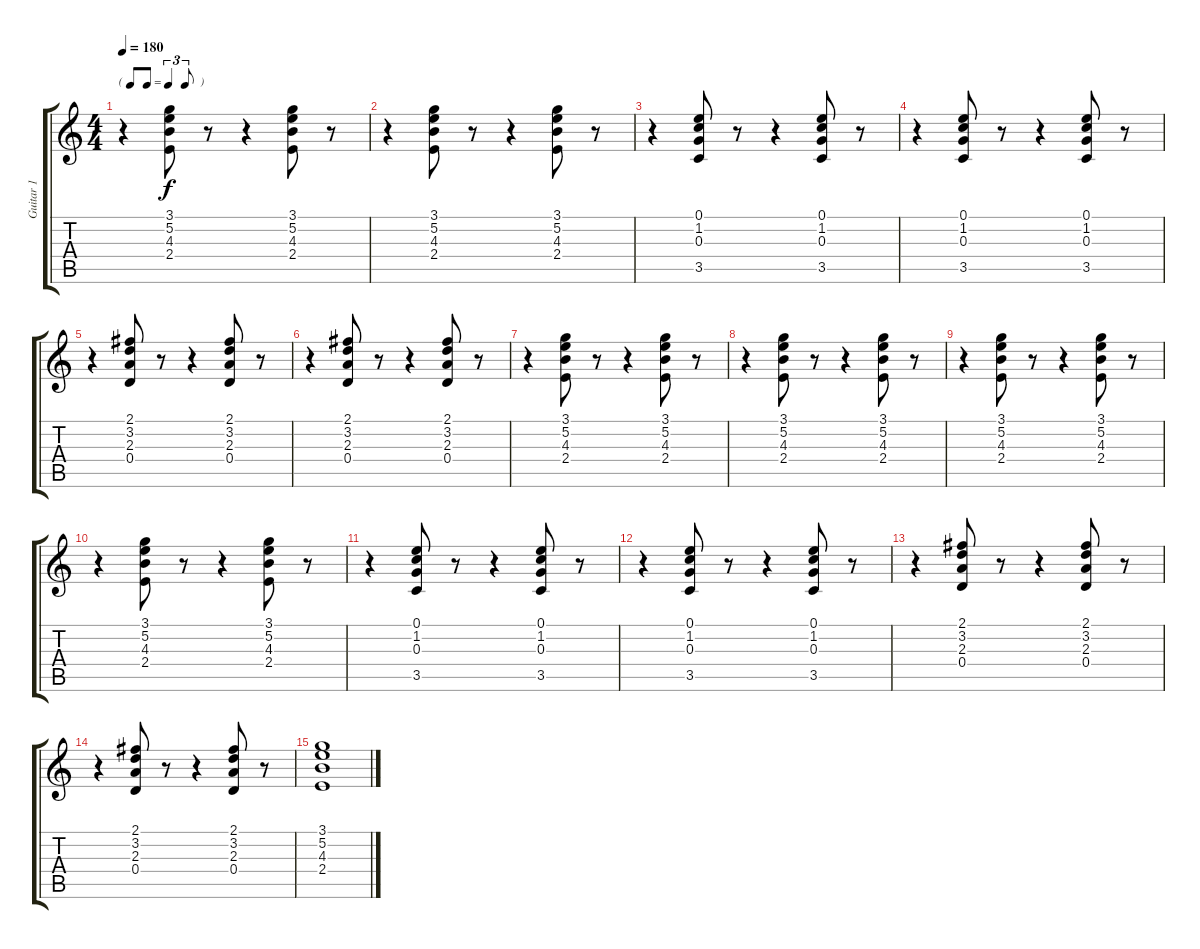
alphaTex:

\track ("Guitar 1" "Guitar 1") {instrument acousticguitarsteel}
\staff {score tabs}
\tuning (E4 B3 G3 D3 A2 E2) {hide}
\ts (4 4)
\tf triplet8th
\tempo 180
\clef g2
\ks c
r.4{dy f} (3.1 5.2 4.3 2.4).8 r.8 r.4 (3.1 5.2 4.3 2.4).8 r.8 |
r.4 (3.1 5.2 4.3 2.4).8 r.8 r.4 (3.1 5.2 4.3 2.4).8 r.8 |
r.4 (0.1 1.2 0.3 3.5).8 r.8 r.4 (0.1 1.2 0.3 3.5).8 r.8 |
r.4 (0.1 1.2 0.3 3.5).8 r.8 r.4 (0.1 1.2 0.3 3.5).8 r.8 |
r.4 (2.1 3.2 2.3 0.4).8 r.8 r.4 (2.1 3.2 2.3 0.4).8 r.8 |
r.4 (2.1 3.2 2.3 0.4).8 r.8 r.4 (2.1 3.2 2.3 0.4).8 r.8 |
r.4 (3.1 5.2 4.3 2.4).8 r.8 r.4 (3.1 5.2 4.3 2.4).8 r.8 |
r.4 (3.1 5.2 4.3 2.4).8 r.8 r.4 (3.1 5.2 4.3 2.4).8 r.8 |
r.4 (3.1 5.2 4.3 2.4).8 r.8 r.4 (3.1 5.2 4.3 2.4).8 r.8 |
r.4 (3.1 5.2 4.3 2.4).8 r.8 r.4 (3.1 5.2 4.3 2.4).8 r.8 |
r.4 (0.1 1.2 0.3 3.5).8 r.8 r.4 (0.1 1.2 0.3 3.5).8 r.8 |
r.4 (0.1 1.2 0.3 3.5).8 r.8 r.4 (0.1 1.2 0.3 3.5).8 r.8 |
r.4 (2.1 3.2 2.3 0.4).8 r.8 r.4 (2.1 3.2 2.3 0.4).8 r.8 |
r.4 (2.1 3.2 2.3 0.4).8 r.8 r.4 (2.1 3.2 2.3 0.4).8 r.8 |
(3.1 5.2 4.3 2.4).1
